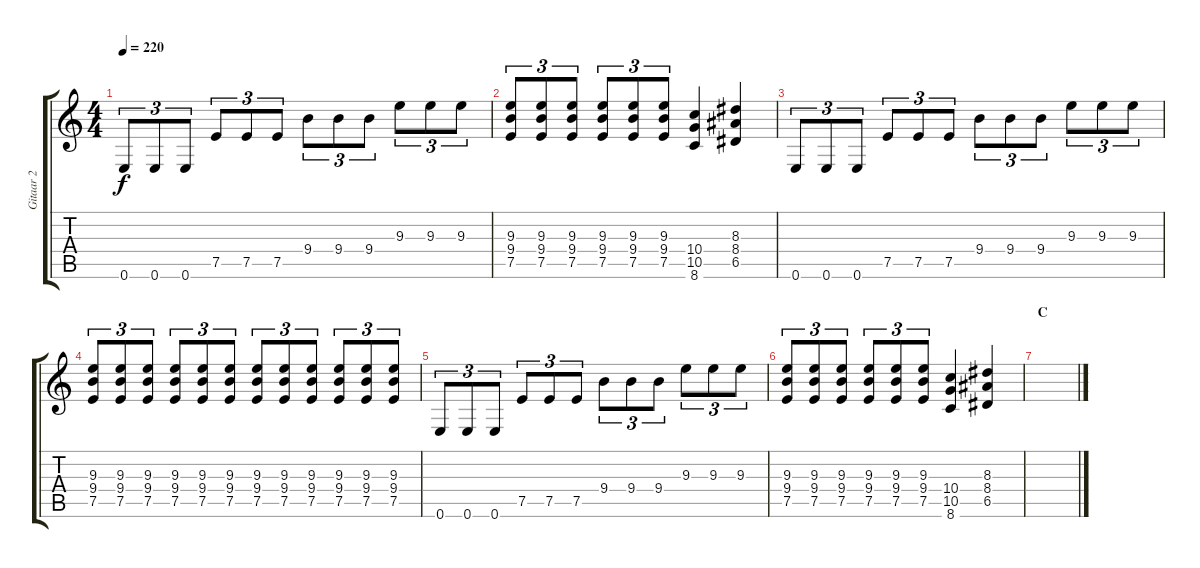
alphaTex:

\track ("Gitaar 2" "Gitaar 2") {instrument overdrivenguitar}
\staff {score tabs}
\tuning (E4 B3 G3 D3 A2 E2) {hide}
\ts (4 4)
\tempo 220
\clef g2
\ks c
0.6.8{tu (3 2) dy f} 0.6.8{tu (3 2)} 0.6.8{tu (3 2)} 7.5.8{tu (3 2)} 7.5.8{tu (3 2)} 7.5.8{tu (3 2)} 9.4.8{tu (3 2)} 9.4.8{tu (3 2)} 9.4.8{tu (3 2)} 9.3.8{tu (3 2)} 9.3.8{tu (3 2)} 9.3.8{tu (3 2)} |
(9.3 9.4 7.5).8{tu (3 2)} (9.3 9.4 7.5).8{tu (3 2)} (9.3 9.4 7.5).8{tu (3 2)} (9.3 9.4 7.5).8{tu (3 2)} (9.3 9.4 7.5).8{tu (3 2)} (9.3 9.4 7.5).8{tu (3 2)} (10.4 10.5 8.6).4 (8.3 8.4 6.5).4 |
0.6.8{tu (3 2)} 0.6.8{tu (3 2)} 0.6.8{tu (3 2)} 7.5.8{tu (3 2)} 7.5.8{tu (3 2)} 7.5.8{tu (3 2)} 9.4.8{tu (3 2)} 9.4.8{tu (3 2)} 9.4.8{tu (3 2)} 9.3.8{tu (3 2)} 9.3.8{tu (3 2)} 9.3.8{tu (3 2)} |
(9.3 9.4 7.5).8{tu (3 2)} (9.3 9.4 7.5).8{tu (3 2)} (9.3 9.4 7.5).8{tu (3 2)} (9.3 9.4 7.5).8{tu (3 2)} (9.3 9.4 7.5).8{tu (3 2)} (9.3 9.4 7.5).8{tu (3 2)} (9.3 9.4 7.5).8{tu (3 2)} (9.3 9.4 7.5).8{tu (3 2)} (9.3 9.4 7.5).8{tu (3 2)} (9.3 9.4 7.5).8{tu (3 2)} (9.3 9.4 7.5).8{tu (3 2)} (9.3 9.4 7.5).8{tu (3 2)} |
0.6.8{tu (3 2)} 0.6.8{tu (3 2)} 0.6.8{tu (3 2)} 7.5.8{tu (3 2)} 7.5.8{tu (3 2)} 7.5.8{tu (3 2)} 9.4.8{tu (3 2)} 9.4.8{tu (3 2)} 9.4.8{tu (3 2)} 9.3.8{tu (3 2)} 9.3.8{tu (3 2)} 9.3.8{tu (3 2)} |
(9.3 9.4 7.5).8{tu (3 2)} (9.3 9.4 7.5).8{tu (3 2)} (9.3 9.4 7.5).8{tu (3 2)} (9.3 9.4 7.5).8{tu (3 2)} (9.3 9.4 7.5).8{tu (3 2)} (9.3 9.4 7.5).8{tu (3 2)} (10.4 10.5 8.6).4 (8.3 8.4 6.5).4 |
\section ("" "C")
